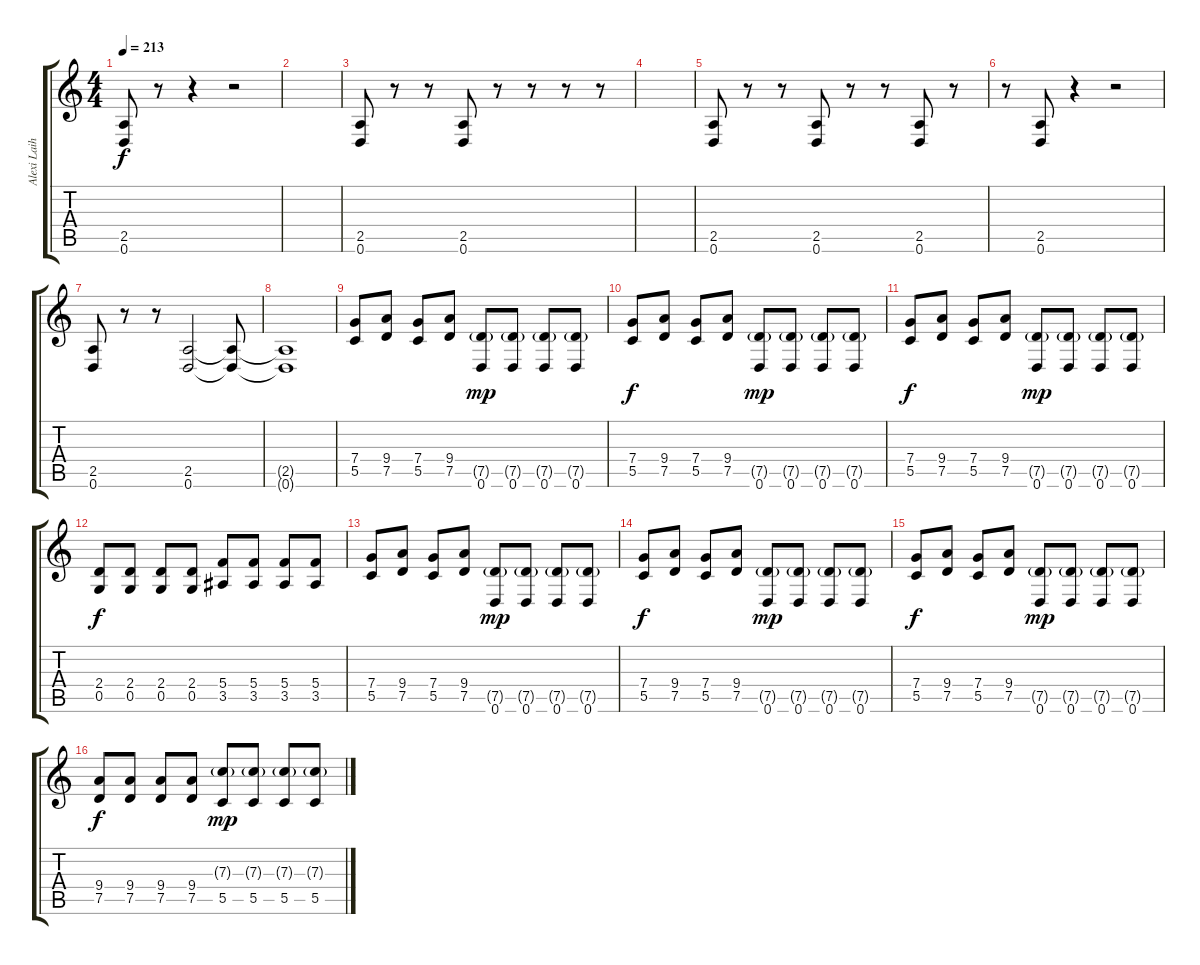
\track ("Alexi Laiho" "Alexi Laih") {instrument distortionguitar}
\staff {score tabs}
\tuning (D4 A3 F3 C3 G2 D2) {hide}
\ts (4 4)
\tempo 213
\clef g2
\ks c
(2.5 0.6).8{dy f instrument distortionguitar} r.8 r.4 r.2 |
|
(2.5 0.6).8 r.8 r.8 (2.5 0.6).8 r.8 r.8 r.8 r.8 |
|
(2.5 0.6).8 r.8 r.8 (2.5 0.6).8 r.8 r.8 (2.5 0.6).8 r.8 |
r.8 (2.5 0.6).8 r.4 r.2 |
(2.5 0.6).8 r.8 r.8 (2.5 0.6).2 (2.5{t} 0.6{t}).8 |
(2.5{t} 0.6{t}).1 |
(7.4 5.5).8 (9.4 7.5).8 (7.4 5.5).8 (9.4 7.5).8 (7.5{g} 0.6).8{dy mp} (7.5{g} 0.6).8 (7.5{g} 0.6).8 (7.5{g} 0.6).8 |
(7.4 5.5).8{dy f} (9.4 7.5).8 (7.4 5.5).8 (9.4 7.5).8 (7.5{g} 0.6).8{dy mp} (7.5{g} 0.6).8 (7.5{g} 0.6).8 (7.5{g} 0.6).8 |
(7.4 5.5).8{dy f} (9.4 7.5).8 (7.4 5.5).8 (9.4 7.5).8 (7.5{g} 0.6).8{dy mp} (7.5{g} 0.6).8 (7.5{g} 0.6).8 (7.5{g} 0.6).8 |
(2.4 0.5).8{dy f} (2.4 0.5).8 (2.4 0.5).8 (2.4 0.5).8 (5.4 3.5).8 (5.4 3.5).8 (5.4 3.5).8 (5.4 3.5).8 |
(7.4 5.5).8 (9.4 7.5).8 (7.4 5.5).8 (9.4 7.5).8 (7.5{g} 0.6).8{dy mp} (7.5{g} 0.6).8 (7.5{g} 0.6).8 (7.5{g} 0.6).8 |
(7.4 5.5).8{dy f} (9.4 7.5).8 (7.4 5.5).8 (9.4 7.5).8 (7.5{g} 0.6).8{dy mp} (7.5{g} 0.6).8 (7.5{g} 0.6).8 (7.5{g} 0.6).8 |
(7.4 5.5).8{dy f} (9.4 7.5).8 (7.4 5.5).8 (9.4 7.5).8 (7.5{g} 0.6).8{dy mp} (7.5{g} 0.6).8 (7.5{g} 0.6).8 (7.5{g} 0.6).8 |
(9.4 7.5).8{dy f} (9.4 7.5).8 (9.4 7.5).8 (9.4 7.5).8 (7.3{g} 5.5).8{dy mp} (7.3{g} 5.5).8 (7.3{g} 5.5).8 (7.3{g} 5.5).8
